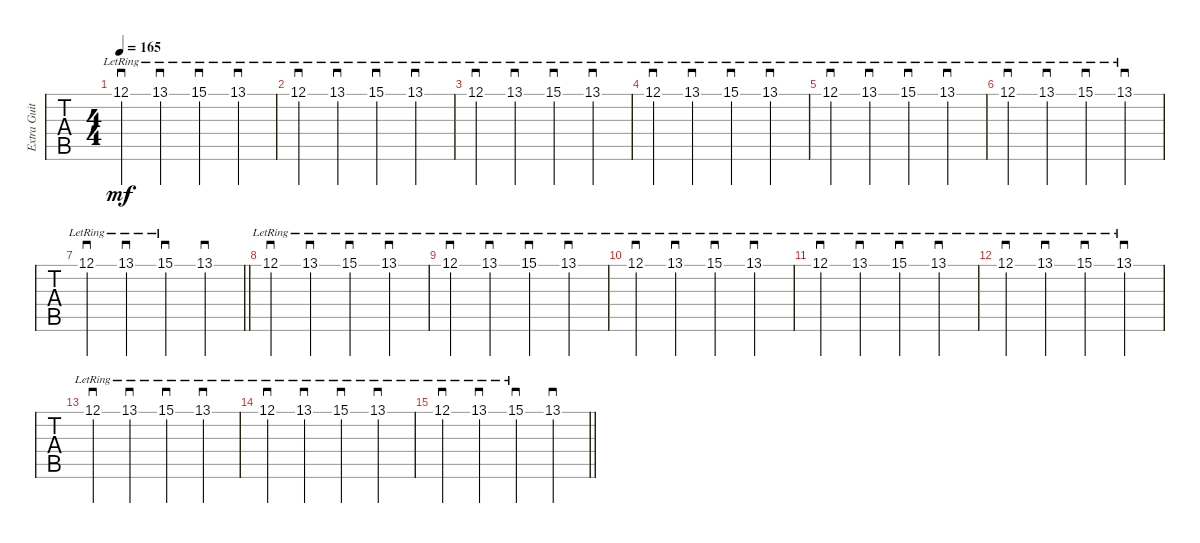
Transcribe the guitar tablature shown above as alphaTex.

\track ("Extra Guitar" "Extra Guit") {instrument overdrivenguitar}
\staff {tabs}
\tuning (E4 B3 G3 D3 A2 E2) {hide}
\ts (4 4)
\tempo 165
\clef g2
\ks c
12.1{lr}.4{sd dy mf} 13.1{lr}.4{sd} 15.1{lr}.4{sd} 13.1{lr}.4{sd} |
12.1{lr}.4{sd} 13.1{lr}.4{sd} 15.1{lr}.4{sd} 13.1{lr}.4{sd} |
12.1{lr}.4{sd} 13.1{lr}.4{sd} 15.1{lr}.4{sd} 13.1{lr}.4{sd} |
12.1{lr}.4{sd} 13.1{lr}.4{sd} 15.1{lr}.4{sd} 13.1{lr}.4{sd} |
12.1{lr}.4{sd} 13.1{lr}.4{sd} 15.1{lr}.4{sd} 13.1{lr}.4{sd} |
12.1{lr}.4{sd} 13.1{lr}.4{sd} 15.1{lr}.4{sd} 13.1{lr}.4{sd} |
\barLineRight lightlight
12.1{lr}.4{sd} 13.1{lr}.4{sd} 15.1{lr}.4{sd} 13.1.4{sd} |
12.1{lr}.4{sd} 13.1{lr}.4{sd} 15.1{lr}.4{sd} 13.1{lr}.4{sd} |
12.1{lr}.4{sd} 13.1{lr}.4{sd} 15.1{lr}.4{sd} 13.1{lr}.4{sd} |
12.1{lr}.4{sd} 13.1{lr}.4{sd} 15.1{lr}.4{sd} 13.1{lr}.4{sd} |
12.1{lr}.4{sd} 13.1{lr}.4{sd} 15.1{lr}.4{sd} 13.1{lr}.4{sd} |
12.1{lr}.4{sd} 13.1{lr}.4{sd} 15.1{lr}.4{sd} 13.1{lr}.4{sd} |
12.1{lr}.4{sd} 13.1{lr}.4{sd} 15.1{lr}.4{sd} 13.1{lr}.4{sd} |
12.1{lr}.4{sd} 13.1{lr}.4{sd} 15.1{lr}.4{sd} 13.1{lr}.4{sd} |
\barLineRight lightlight
12.1{lr}.4{sd} 13.1{lr}.4{sd} 15.1{lr}.4{sd} 13.1.4{sd}
